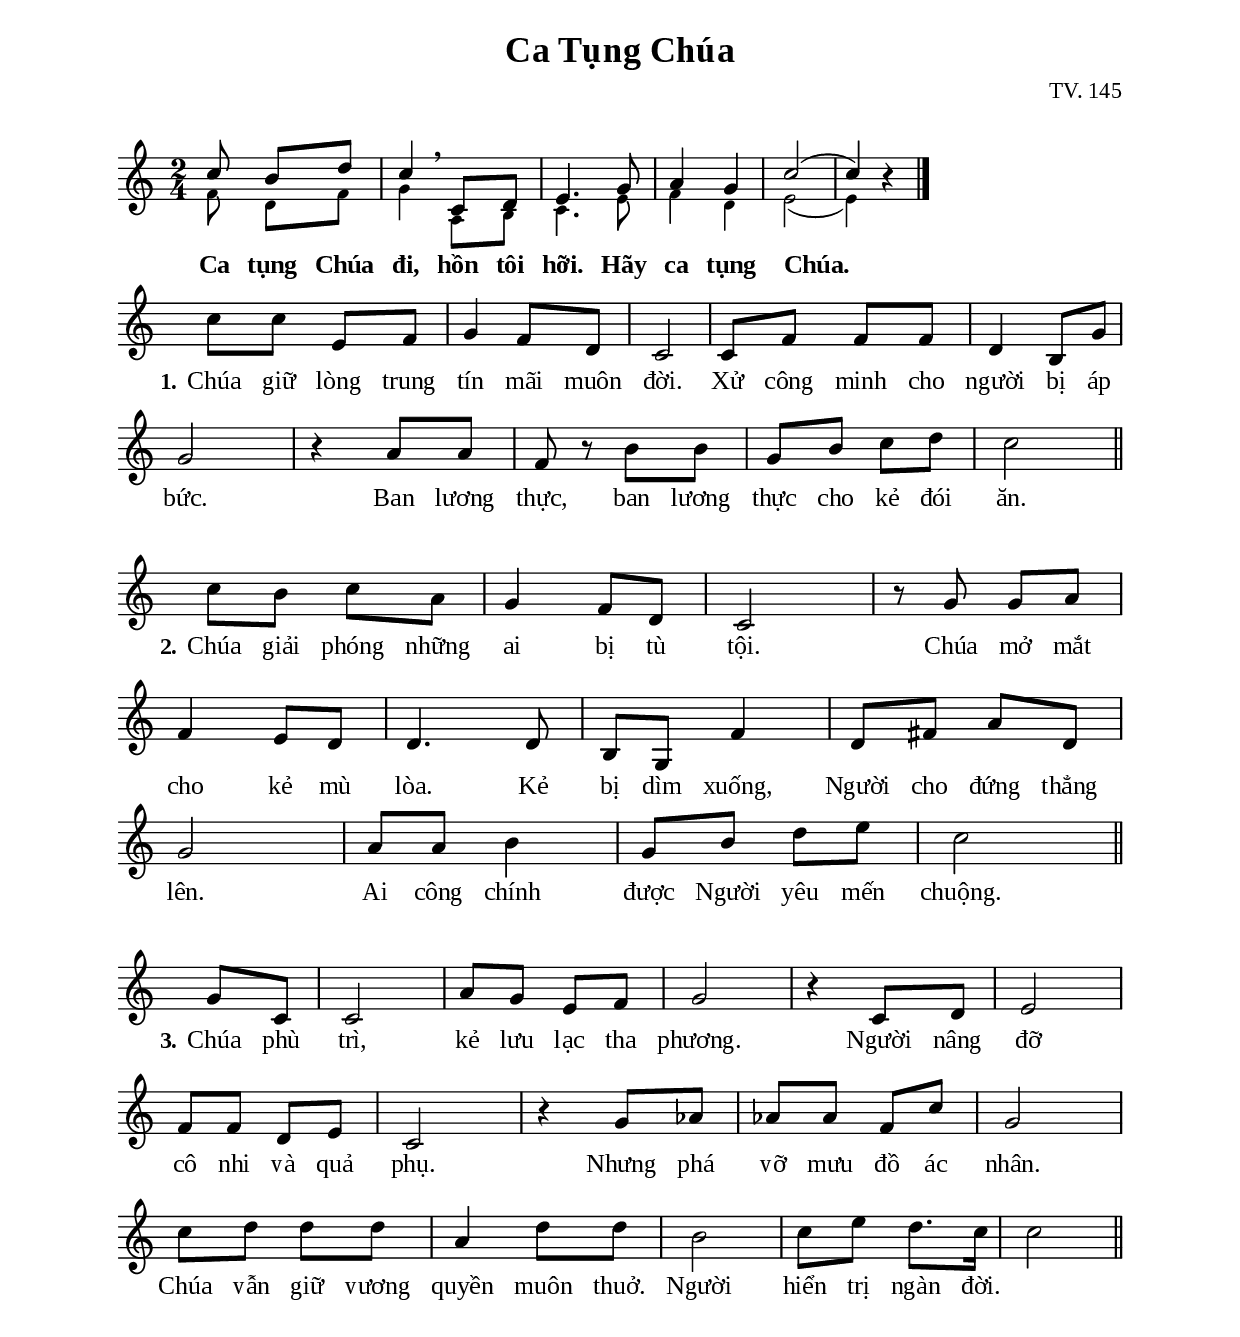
% Cài đặt chung
\version "2.20.0"
\include "english.ly"

\header {
  title = "Ca Tụng Chúa"
  composer = "TV. 145"
  arranger = " "
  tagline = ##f
}

global = {
  \key c \major
  \time 2/4
}

\paper {
  #(set-paper-size "a4")
  top-margin = 20\mm
  bottom-margin = 15\mm
  left-margin = 20\mm
  right-margin = 20\mm
  indent = #0
  #(define fonts
	 (make-pango-font-tree "Liberation Serif"
	 		       "Liberation Serif"
			       "Liberation Serif"
			       (/ 20 20)))
}

% Nhạc điệp khúc
nhacDiepKhucSop = \relative c'' {
  \override Lyrics.LyricSpace.minimum-distance = #1.7
  \override Score.BarNumber.break-visibility = ##(#f #f #f)
  \partial 4. c8 b d |
  c4 \breathe c,8 d |
  e4. g8 |
  a4 g |
  c2 ( |
  c4) r \bar "|."
}

nhacDiepKhucBass = \relative c' {
  \override Lyrics.LyricSpace.minimum-distance = #1.7
  \override Score.BarNumber.break-visibility = ##(#f #f #f)
  \override NoteHead.font-size = #-2
  \partial 4. f8 d f |
  g4 a,8 b |
  c4. e8 |
  f4 d |
  e2 ( |
  e4) r
}

% Nhạc phiên khúc
nhacPhienKhucMot = \relative c'' {
  \override Lyrics.LyricSpace.minimum-distance = #2.0
  \override Score.BarNumber.break-visibility = ##(#f #f #f)
  c8 c e, f |
  g4 f8 d |
  c2 |
  c8 f f f |
  d4 b8 g' |
  g2 |
  r4 a8 a |
  f r b b |
  g b c d |
  c2 \bar "||"
}

nhacPhienKhucHai = \relative c'' {
  \override Lyrics.LyricSpace.minimum-distance = #2.0
  \override Score.BarNumber.break-visibility = ##(#f #f #f)
  c8 b c a |
  g4 f8 d |
  c2 |
  r8 g' g a |
  f4 e8 d |
  d4. d8 |
  b g f'4 |
  d8 fs a d, |
  g2 |
  a8 a b4 |
  g8 b d e |
  c2 \bar "||"
}

nhacPhienKhucBa = \relative c'' {
  \override Lyrics.LyricSpace.minimum-distance = #2.0
  \override Score.BarNumber.break-visibility = ##(#f #f #f)
  \partial 4 g8 c, |
  c2 |
  a'8 g e f |
  g2 |
  r4 c,8 d |
  e2 |
  f8 f d e |
  c2 |
  r4 g'8 af |
  af af f c' |
  g2 |
  c8 d d d |
  a4 d8 d |
  b2 |
  c8 e d8. c16 |
  c2 \bar "||"
}

% Lời điệp khúc
loiDiepKhuc = \lyricmode {
  \override Lyrics.LyricText.font-series = #'bold
  Ca tụng Chúa đi, hồn tôi hỡi.
  Hãy ca tụng Chúa.
}

% Lời phiên khúc
loiPhienKhucMot = \lyricmode {
  \set stanza = #"1."
  Chúa giữ lòng trung tín mãi muôn đời.
  Xử công minh cho người bị áp bức.
  Ban lương thực, ban lương thực cho kẻ đói ăn.
}

loiPhienKhucHai = \lyricmode {
  \set stanza = #"2."
  Chúa giải phóng những ai bị tù tội.
  Chúa mở mắt cho kẻ mù lòa.
  Kẻ bị dìm xuống, Người cho đứng thẳng lên.
  Ai công chính được Người yêu mến chuộng.
}

loiPhienKhucBa = \lyricmode {
  \set stanza = #"3."
  Chúa phù trì, kẻ lưu lạc tha phương.
  Người nâng đỡ cô nhi và quả phụ.
  Nhưng phá vỡ mưu đồ ác nhân.
  Chúa vẫn giữ vương quyền muôn thuở.
  Người hiển trị ngàn đời.
}


% Dàn trang
\score {
  \new ChoirStaff <<
    \new Staff = chorus \with {
        \consists "Merge_rests_engraver"
      }
      <<
      \new Voice = "sopranos" {
        \voiceOne \global \stemUp \nhacDiepKhucSop
      }
      \new Voice = "basses" {
        \voiceTwo \global \stemDown \nhacDiepKhucBass
      }
    >>
    \new Lyrics = basses
    \context Lyrics = basses \lyricsto sopranos \loiDiepKhuc
  >>
}

\score {
  \new ChoirStaff <<
    \new Staff = verses <<
      \override Staff.TimeSignature.transparent = ##t
      \new Voice = "verse" {
        \global \stemNeutral \nhacPhienKhucMot
      }
    >>
    \new Lyrics \lyricsto verse \loiPhienKhucMot
  >>
}

\score {
  \new ChoirStaff <<
    \new Staff = verses <<
      \override Staff.TimeSignature.transparent = ##t
      \new Voice = "verse" {
        \global \stemNeutral \nhacPhienKhucHai
      }
    >>
    \new Lyrics \lyricsto verse \loiPhienKhucHai
  >>
}

\score {
  \new ChoirStaff <<
    \new Staff = verses <<
      \override Staff.TimeSignature.transparent = ##t
      \new Voice = "verse" {
        \global \stemNeutral \nhacPhienKhucBa
      }
    >>
    \new Lyrics \lyricsto verse \loiPhienKhucBa
  >>
}
